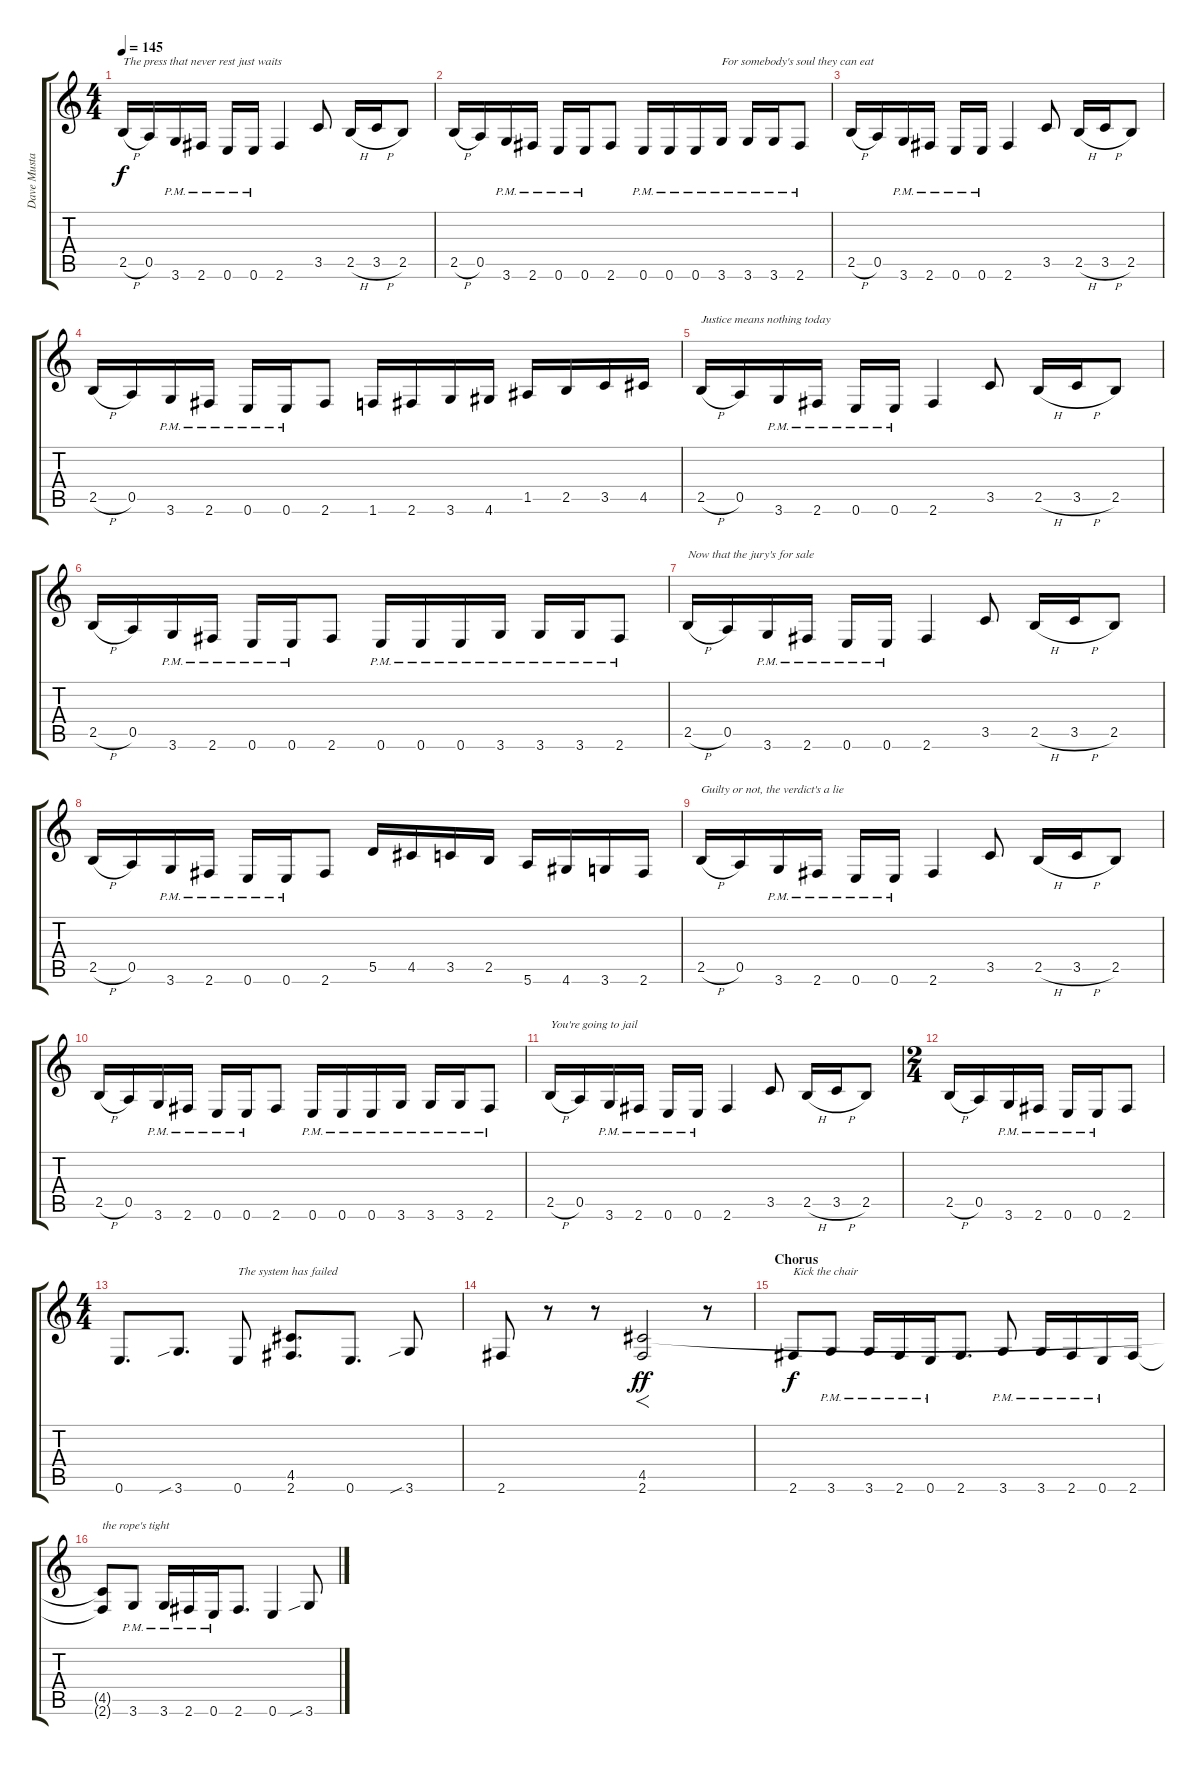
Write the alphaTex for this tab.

\track ("Dave Mustaine" "Dave Musta") {instrument distortionguitar}
\staff {score tabs}
\tuning (E4 B3 G3 D3 A2 E2) {hide}
\ts (4 4)
\tempo 145
\clef g2
\ks c
2.5{h}.16{txt "The press that never rest just waits" dy f} 0.5.16 3.6{pm}.16 2.6{pm}.16 0.6{pm}.16 0.6{pm}.16 2.6.4 3.5.8 2.5{h}.16 3.5{h}.16 2.5.8 |
2.5{h}.16 0.5.16 3.6{pm}.16 2.6{pm}.16 0.6{pm}.16 0.6{pm}.16 2.6.8 0.6{pm}.16 0.6{pm}.16 0.6{pm}.16 3.6{pm}.16{txt "For somebody's soul they can eat"} 3.6{pm}.16 3.6{pm}.16 2.6{pm}.8 |
2.5{h}.16 0.5.16 3.6{pm}.16 2.6{pm}.16 0.6{pm}.16 0.6{pm}.16 2.6.4 3.5.8 2.5{h}.16 3.5{h}.16 2.5.8 |
2.5{h}.16 0.5.16 3.6{pm}.16 2.6{pm}.16 0.6{pm}.16 0.6{pm}.16 2.6.8 1.6.16 2.6.16 3.6.16 4.6.16 1.5.16 2.5.16 3.5.16 4.5.16 |
2.5{h}.16{txt "Justice means nothing today"} 0.5.16 3.6{pm}.16 2.6{pm}.16 0.6{pm}.16 0.6{pm}.16 2.6.4 3.5.8 2.5{h}.16 3.5{h}.16 2.5.8 |
2.5{h}.16 0.5.16 3.6{pm}.16 2.6{pm}.16 0.6{pm}.16 0.6{pm}.16 2.6.8 0.6{pm}.16 0.6{pm}.16 0.6{pm}.16 3.6{pm}.16 3.6{pm}.16 3.6{pm}.16 2.6{pm}.8 |
2.5{h}.16{txt "Now that the jury's for sale"} 0.5.16 3.6{pm}.16 2.6{pm}.16 0.6{pm}.16 0.6{pm}.16 2.6.4 3.5.8 2.5{h}.16 3.5{h}.16 2.5.8 |
2.5{h}.16 0.5.16 3.6{pm}.16 2.6{pm}.16 0.6{pm}.16 0.6{pm}.16 2.6.8 5.5.16 4.5.16 3.5.16 2.5.16 5.6.16 4.6.16 3.6.16 2.6.16 |
2.5{h}.16{txt "Guilty or not, the verdict's a lie"} 0.5.16 3.6{pm}.16 2.6{pm}.16 0.6{pm}.16 0.6{pm}.16 2.6.4 3.5.8 2.5{h}.16 3.5{h}.16 2.5.8 |
2.5{h}.16 0.5.16 3.6{pm}.16 2.6{pm}.16 0.6{pm}.16 0.6{pm}.16 2.6.8 0.6{pm}.16 0.6{pm}.16 0.6{pm}.16 3.6{pm}.16 3.6{pm}.16 3.6{pm}.16 2.6{pm}.8 |
2.5{h}.16{txt "You're going to jail"} 0.5.16 3.6{pm}.16 2.6{pm}.16 0.6{pm}.16 0.6{pm}.16 2.6.4 3.5.8 2.5{h}.16 3.5{h}.16 2.5.8 |
\ts (2 4)
2.5{h}.16 0.5.16 3.6{pm}.16 2.6{pm}.16 0.6{pm}.16 0.6{pm}.16 2.6.8 |
\ts (4 4)
0.6.8{d} 3.6{sib}.8{d} 0.6.8{txt "The system has failed"} (4.5 2.6).8{d} 0.6.8{d} 3.6{sib}.8 |
2.6.8 r.8 r.8 (4.5 2.6).2{f dy ff} r.8 |
\section ("" "Chorus")
2.6.8{txt "Kick the chair" dy f} 3.6{pm}.8 3.6{pm}.16 2.6{pm}.16 0.6{pm}.16 2.6.8{d} 3.6{pm}.8 3.6{pm}.16 2.6{pm}.16 0.6{pm}.16 2.6.16 |
(4.5{t} 2.6{t}).8{txt "the rope's tight"} 3.6{pm}.8 3.6{pm}.16 2.6{pm}.16 0.6{pm}.16 2.6.8{d} 0.6.4 3.6{sib}.8
